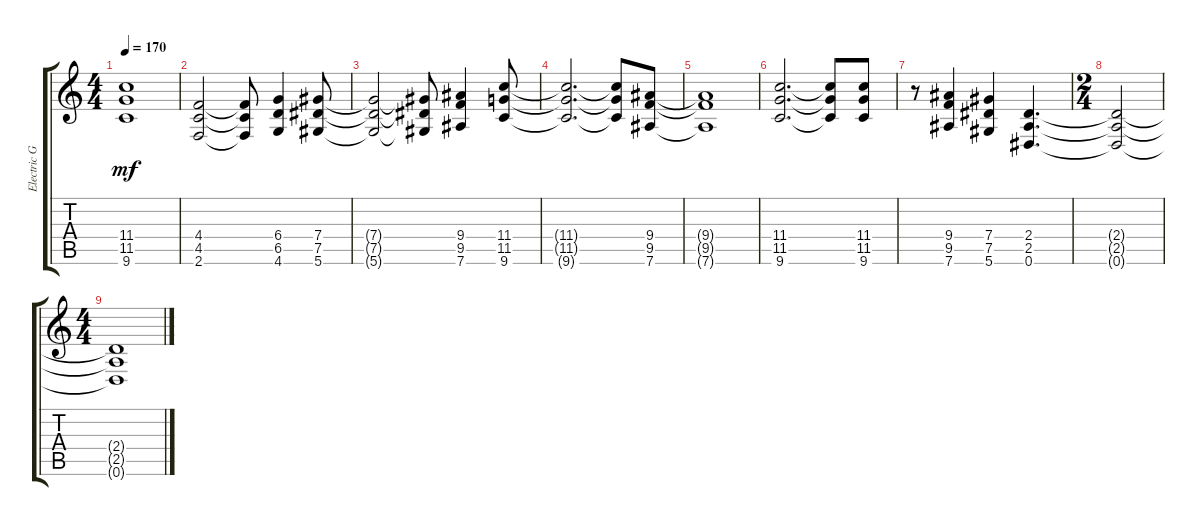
\track ("Electric Guitar" "Electric G") {instrument overdrivenguitar}
\staff {score tabs}
\tuning (Eb4 Bb3 Gb3 Db3 Ab2 Eb2) {hide}
\ts (4 4)
\tempo 170
\clef g2
\ks c
(11.4{t} 11.5{t} 9.6{t}).1{dy mf} |
(4.4 4.5 2.6).2 (4.4{t} 4.5{t} 2.6{t}).8 (6.4 6.5 4.6).4 (7.4 7.5 5.6).8 |
(7.4{t} 7.5{t} 5.6{t}).2 (7.4{t} 7.5{t} 5.6{t}).8 (9.4 9.5 7.6).4 (11.4 11.5 9.6).8 |
(11.4{t} 11.5{t} 9.6{t}).2{d} (11.4{t} 11.5{t} 9.6{t}).8 (9.4 9.5 7.6).8 |
(9.4{t} 9.5{t} 7.6{t}).1 |
(11.4 11.5 9.6).2{d} (11.4{t} 11.5{t} 9.6{t}).8 (11.4 11.5 9.6).8 |
r.8 (9.4 9.5 7.6).4 (7.4 7.5 5.6).4 (2.4 2.5 0.6).4{d} |
\ts (2 4)
(2.4{t} 2.5{t} 0.6{t}).2 |
\ts (4 4)
(2.4{t} 2.5{t} 0.6{t}).1
